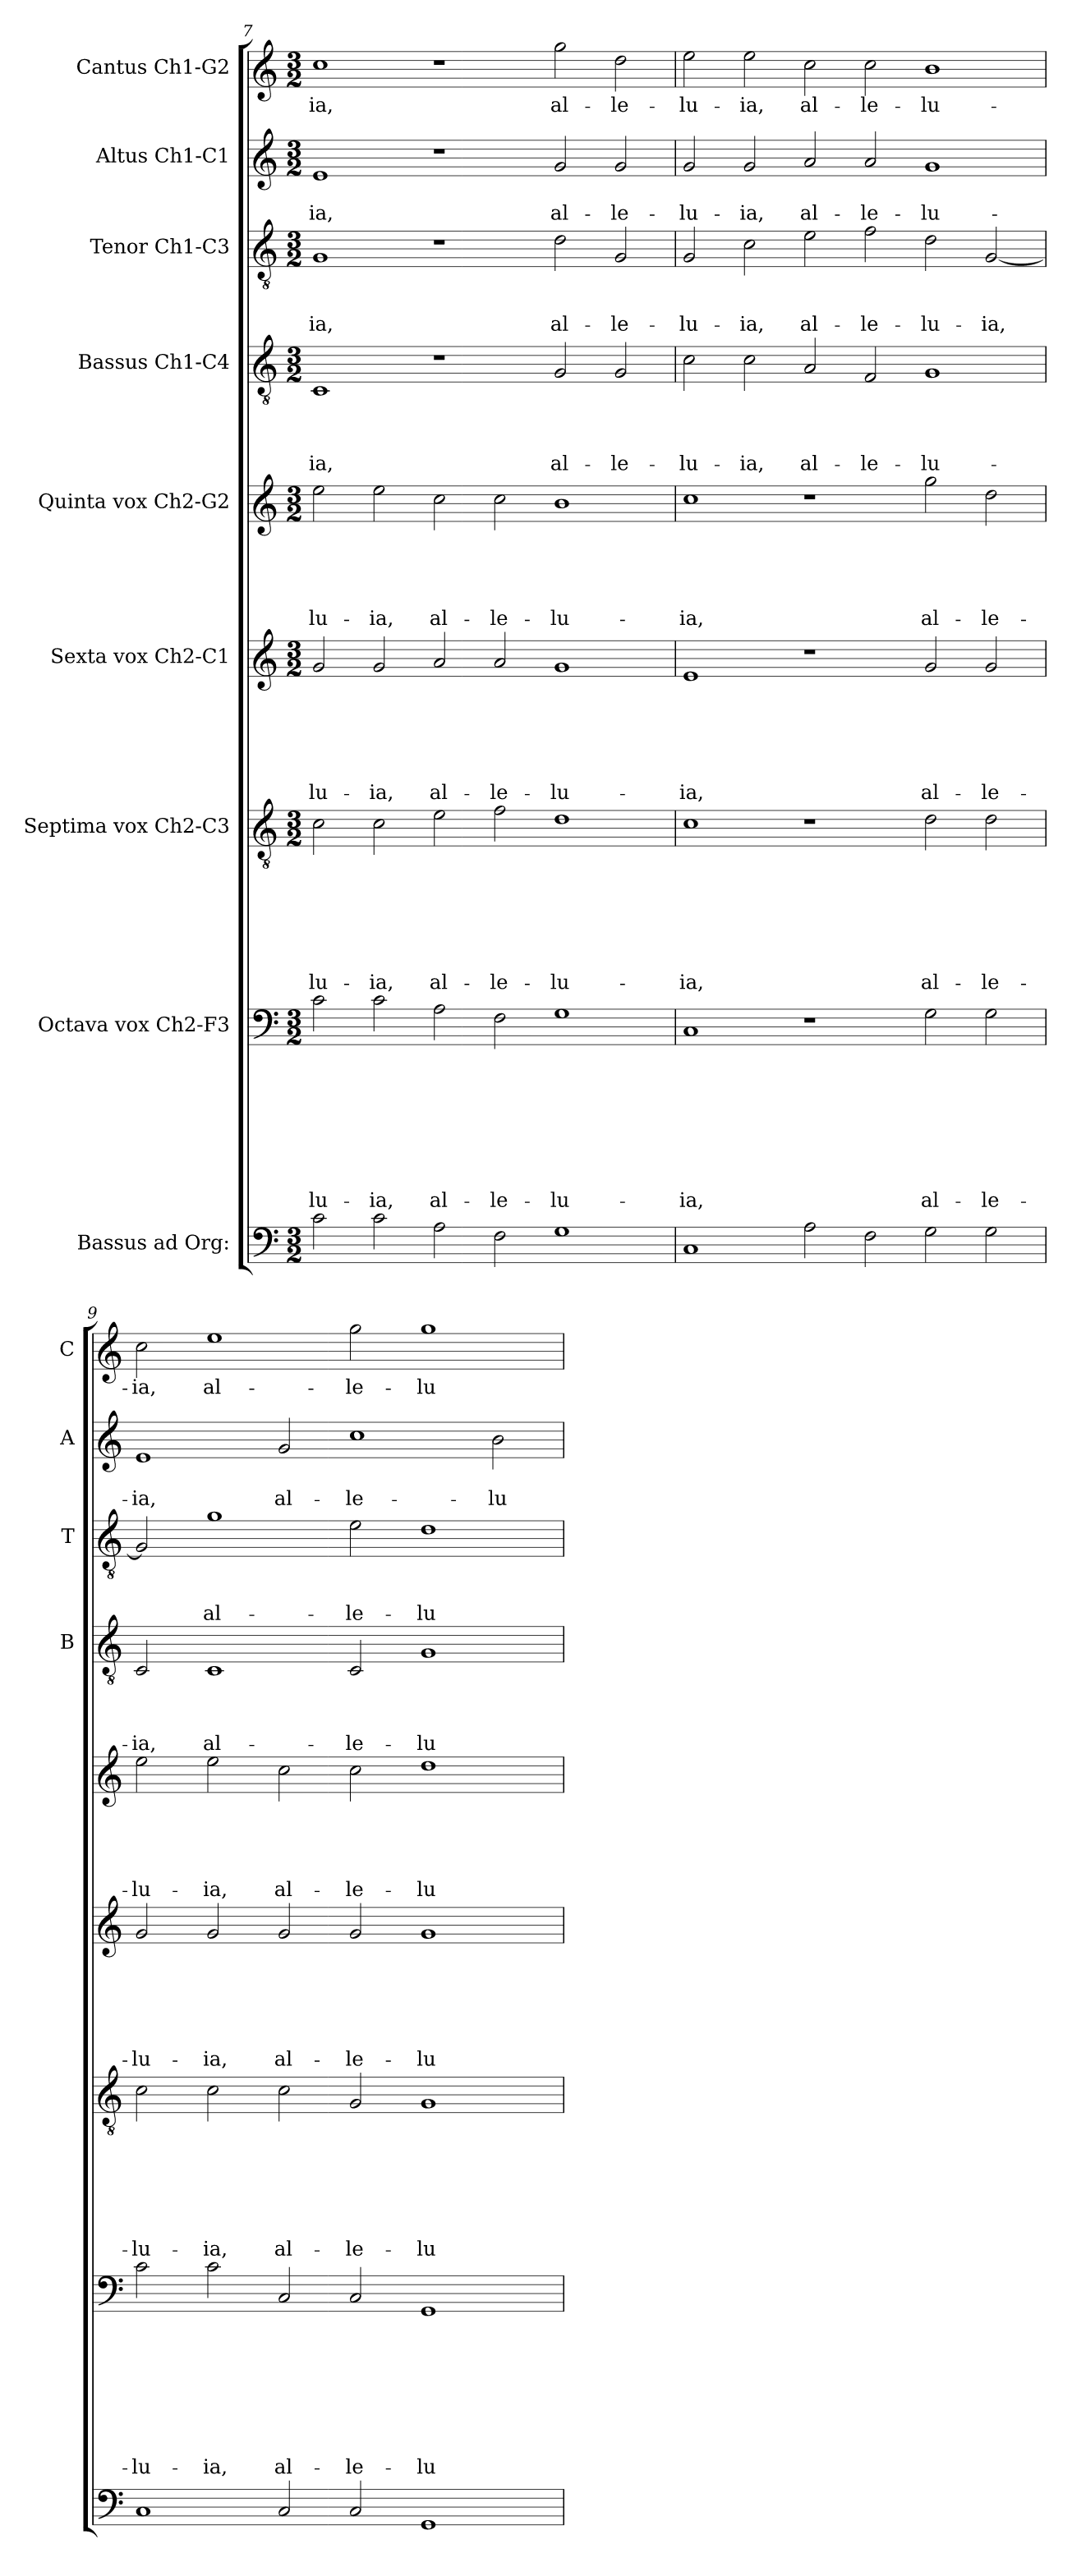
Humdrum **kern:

**kern	**kern	**text	**text	**text	**text	**text	**text	**text	**text	**kern	**text	**text	**text	**text	**text	**text	**text	**kern	**text	**text	**text	**text	**text	**text	**kern	**text	**text	**text	**text	**text	**kern	**text	**text	**text	**text	**kern	**text	**text	**text	**kern	**text	**text	**kern	**text
*part9	*part8	*part8	*part8	*part8	*part8	*part8	*part8	*part8	*part8	*part7	*part7	*part7	*part7	*part7	*part7	*part7	*part7	*part6	*part6	*part6	*part6	*part6	*part6	*part6	*part5	*part5	*part5	*part5	*part5	*part5	*part4	*part4	*part4	*part4	*part4	*part3	*part3	*part3	*part3	*part2	*part2	*part2	*part1	*part1
*staff9	*staff8	*staff8	*staff8	*staff8	*staff8	*staff8	*staff8	*staff8	*staff8	*staff7	*staff7	*staff7	*staff7	*staff7	*staff7	*staff7	*staff7	*staff6	*staff6	*staff6	*staff6	*staff6	*staff6	*staff6	*staff5	*staff5	*staff5	*staff5	*staff5	*staff5	*staff4	*staff4	*staff4	*staff4	*staff4	*staff3	*staff3	*staff3	*staff3	*staff2	*staff2	*staff2	*staff1	*staff1
*I"Bassus ad Org:	*I"Octava vox Ch2-F3	*	*	*	*	*	*	*	*	*I"Septima vox Ch2-C3	*	*	*	*	*	*	*	*I"Sexta vox Ch2-C1	*	*	*	*	*	*	*I"Quinta vox Ch2-G2	*	*	*	*	*	*I"Bassus Ch1-C4	*	*	*	*	*I"Tenor Ch1-C3	*	*	*	*I"Altus Ch1-C1	*	*	*I"Cantus Ch1-G2	*
*	*	*	*	*	*	*	*	*	*	*	*	*	*	*	*	*	*	*	*	*	*	*	*	*	*	*	*	*	*	*	*I'B	*	*	*	*	*I'T	*	*	*	*I'A	*	*	*I'C	*
*clefF4	*clefF4	*	*	*	*	*	*	*	*	*clefGv2	*	*	*	*	*	*	*	*clefG2	*	*	*	*	*	*	*clefG2	*	*	*	*	*	*clefGv2	*	*	*	*	*clefGv2	*	*	*	*clefG2	*	*	*clefG2	*
*k[]	*k[]	*	*	*	*	*	*	*	*	*k[]	*	*	*	*	*	*	*	*k[]	*	*	*	*	*	*	*k[]	*	*	*	*	*	*k[]	*	*	*	*	*k[]	*	*	*	*k[]	*	*	*k[]	*
*C:	*C:	*	*	*	*	*	*	*	*	*C:	*	*	*	*	*	*	*	*C:	*	*	*	*	*	*	*C:	*	*	*	*	*	*C:	*	*	*	*	*C:	*	*	*	*C:	*	*	*C:	*
*M3/2	*M3/2	*	*	*	*	*	*	*	*	*M3/2	*	*	*	*	*	*	*	*M3/2	*	*	*	*	*	*	*M3/2	*	*	*	*	*	*M3/2	*	*	*	*	*M3/2	*	*	*	*M3/2	*	*	*M3/2	*
=7	=7	=7	=7	=7	=7	=7	=7	=7	=7	=7	=7	=7	=7	=7	=7	=7	=7	=7	=7	=7	=7	=7	=7	=7	=7	=7	=7	=7	=7	=7	=7	=7	=7	=7	=7	=7	=7	=7	=7	=7	=7	=7	=7	=7
!	!	!	!	!	!	!	!	!	!LO:LY:b	!	!	!	!	!	!	!	!LO:LY:b	!	!	!	!	!	!	!LO:LY:b	!	!	!	!	!	!LO:LY:b	!	!	!	!	!LO:LY:b	!	!	!	!LO:LY:b	!	!	!LO:LY:b	!	!LO:LY:b
2c\	2c\	.	.	.	.	.	.	.	-lu-	2c\	.	.	.	.	.	.	-lu-	2g/	.	.	.	.	.	-lu-	2ee\	.	.	.	.	-lu-	1C	.	.	.	-ia,	1G	.	.	-ia,	1e	.	-ia,	1cc	-ia,
!	!	!	!	!	!	!	!	!	!LO:LY:b	!	!	!	!	!	!	!	!LO:LY:b	!	!	!	!	!	!	!LO:LY:b	!	!	!	!	!	!LO:LY:b	!	!	!	!	!	!	!	!	!	!	!	!	!	!
2c\	2c\	.	.	.	.	.	.	.	-ia,	2c\	.	.	.	.	.	.	-ia,	2g/	.	.	.	.	.	-ia,	2ee\	.	.	.	.	-ia,	.	.	.	.	.	.	.	.	.	.	.	.	.	.
!	!	!	!	!	!	!	!	!	!LO:LY:b	!	!	!	!	!	!	!	!LO:LY:b	!	!	!	!	!	!	!LO:LY:b	!	!	!	!	!	!LO:LY:b	!	!	!	!	!	!	!	!	!	!	!	!	!	!
2A\	2A\	.	.	.	.	.	.	.	al-	2e\	.	.	.	.	.	.	al-	2a/	.	.	.	.	.	al-	2cc\	.	.	.	.	al-	1r	.	.	.	.	1r	.	.	.	1r	.	.	1r	.
!	!	!	!	!	!	!	!	!	!LO:LY:b	!	!	!	!	!	!	!	!LO:LY:b	!	!	!	!	!	!	!LO:LY:b	!	!	!	!	!	!LO:LY:b	!	!	!	!	!	!	!	!	!	!	!	!	!	!
2F\	2F\	.	.	.	.	.	.	.	-le-	2f\	.	.	.	.	.	.	-le-	2a/	.	.	.	.	.	-le-	2cc\	.	.	.	.	-le-	.	.	.	.	.	.	.	.	.	.	.	.	.	.
!	!	!	!	!	!	!	!	!	!LO:LY:b	!	!	!	!	!	!	!	!LO:LY:b	!	!	!	!	!	!	!LO:LY:b	!	!	!	!	!	!LO:LY:b	!	!	!	!	!LO:LY:b	!	!	!	!LO:LY:b	!	!	!LO:LY:b	!	!LO:LY:b
1G	1G	.	.	.	.	.	.	.	-lu-	1d	.	.	.	.	.	.	-lu-	1g	.	.	.	.	.	-lu-	1b	.	.	.	.	-lu-	2G/	.	.	.	al-	2d\	.	.	al-	2g/	.	al-	2gg\	al-
!	!	!	!	!	!	!	!	!	!	!	!	!	!	!	!	!	!	!	!	!	!	!	!	!	!	!	!	!	!	!	!	!	!	!	!LO:LY:b	!	!	!	!LO:LY:b	!	!	!LO:LY:b	!	!LO:LY:b
.	.	.	.	.	.	.	.	.	.	.	.	.	.	.	.	.	.	.	.	.	.	.	.	.	.	.	.	.	.	.	2G/	.	.	.	-le-	2G/	.	.	-le-	2g/	.	-le-	2dd\	-le-
=8	=8	=8	=8	=8	=8	=8	=8	=8	=8	=8	=8	=8	=8	=8	=8	=8	=8	=8	=8	=8	=8	=8	=8	=8	=8	=8	=8	=8	=8	=8	=8	=8	=8	=8	=8	=8	=8	=8	=8	=8	=8	=8	=8	=8
!	!	!	!	!	!	!	!	!	!LO:LY:b	!	!	!	!	!	!	!	!LO:LY:b	!	!	!	!	!	!	!LO:LY:b	!	!	!	!	!	!LO:LY:b	!	!	!	!	!LO:LY:b	!	!	!	!LO:LY:b	!	!	!LO:LY:b	!	!LO:LY:b
1C	1C	.	.	.	.	.	.	.	-ia,	1c	.	.	.	.	.	.	-ia,	1e	.	.	.	.	.	-ia,	1cc	.	.	.	.	-ia,	2c\	.	.	.	-lu-	2G/	.	.	-lu-	2g/	.	-lu-	2ee\	-lu-
!	!	!	!	!	!	!	!	!	!	!	!	!	!	!	!	!	!	!	!	!	!	!	!	!	!	!	!	!	!	!	!	!	!	!	!LO:LY:b	!	!	!	!LO:LY:b	!	!	!LO:LY:b	!	!LO:LY:b
.	.	.	.	.	.	.	.	.	.	.	.	.	.	.	.	.	.	.	.	.	.	.	.	.	.	.	.	.	.	.	2c\	.	.	.	-ia,	2c\	.	.	-ia,	2g/	.	-ia,	2ee\	-ia,
!	!	!	!	!	!	!	!	!	!	!	!	!	!	!	!	!	!	!	!	!	!	!	!	!	!	!	!	!	!	!	!	!	!	!	!LO:LY:b	!	!	!	!LO:LY:b	!	!	!LO:LY:b	!	!LO:LY:b
2A\	1r	.	.	.	.	.	.	.	.	1r	.	.	.	.	.	.	.	1r	.	.	.	.	.	.	1r	.	.	.	.	.	2A/	.	.	.	al-	2e\	.	.	al-	2a/	.	al-	2cc\	al-
!	!	!	!	!	!	!	!	!	!	!	!	!	!	!	!	!	!	!	!	!	!	!	!	!	!	!	!	!	!	!	!	!	!	!	!LO:LY:b	!	!	!	!LO:LY:b	!	!	!LO:LY:b	!	!LO:LY:b
2F\	.	.	.	.	.	.	.	.	.	.	.	.	.	.	.	.	.	.	.	.	.	.	.	.	.	.	.	.	.	.	2F/	.	.	.	-le-	2f\	.	.	-le-	2a/	.	-le-	2cc\	-le-
!	!	!	!	!	!	!	!	!	!LO:LY:b	!	!	!	!	!	!	!	!LO:LY:b	!	!	!	!	!	!	!LO:LY:b	!	!	!	!	!	!LO:LY:b	!	!	!	!	!LO:LY:b	!	!	!	!LO:LY:b	!	!	!LO:LY:b	!	!LO:LY:b
2G\	2G\	.	.	.	.	.	.	.	al-	2d\	.	.	.	.	.	.	al-	2g/	.	.	.	.	.	al-	2gg\	.	.	.	.	al-	1G	.	.	.	-lu-	2d\	.	.	-lu-	1g	.	-lu-	1b	-lu-
!	!	!	!	!	!	!	!	!	!LO:LY:b	!	!	!	!	!	!	!	!LO:LY:b	!	!	!	!	!	!	!LO:LY:b	!	!	!	!	!	!LO:LY:b	!	!	!	!	!	!	!	!	!LO:LY:b	!	!	!	!	!
2G\	2G\	.	.	.	.	.	.	.	-le-	2d\	.	.	.	.	.	.	-le-	2g/	.	.	.	.	.	-le-	2dd\	.	.	.	.	-le-	.	.	.	.	.	[2G/	.	.	-ia,	.	.	.	.	.
=9	=9	=9	=9	=9	=9	=9	=9	=9	=9	=9	=9	=9	=9	=9	=9	=9	=9	=9	=9	=9	=9	=9	=9	=9	=9	=9	=9	=9	=9	=9	=9	=9	=9	=9	=9	=9	=9	=9	=9	=9	=9	=9	=9	=9
!	!	!	!	!	!	!	!	!	!LO:LY:b	!	!	!	!	!	!	!	!LO:LY:b	!	!	!	!	!	!	!LO:LY:b	!	!	!	!	!	!LO:LY:b	!	!	!	!	!LO:LY:b	!	!	!	!	!	!	!LO:LY:b	!	!LO:LY:b
1C	2c\	.	.	.	.	.	.	.	-lu-	2c\	.	.	.	.	.	.	-lu-	2g/	.	.	.	.	.	-lu-	2ee\	.	.	.	.	-lu-	2C/	.	.	.	-ia,	2G/]	.	.	.	1e	.	-ia,	2cc\	-ia,
!	!	!	!	!	!	!	!	!	!LO:LY:b	!	!	!	!	!	!	!	!LO:LY:b	!	!	!	!	!	!	!LO:LY:b	!	!	!	!	!	!LO:LY:b	!	!	!	!	!LO:LY:b	!	!	!	!LO:LY:b	!	!	!	!	!LO:LY:b
.	2c\	.	.	.	.	.	.	.	-ia,	2c\	.	.	.	.	.	.	-ia,	2g/	.	.	.	.	.	-ia,	2ee\	.	.	.	.	-ia,	1C	.	.	.	al-	1g	.	.	al-	.	.	.	1ee	al-
!	!	!	!	!	!	!	!	!	!LO:LY:b	!	!	!	!	!	!	!	!LO:LY:b	!	!	!	!	!	!	!LO:LY:b	!	!	!	!	!	!LO:LY:b	!	!	!	!	!	!	!	!	!	!	!	!LO:LY:b	!	!
2C/	2C/	.	.	.	.	.	.	.	al-	2c\	.	.	.	.	.	.	al-	2g/	.	.	.	.	.	al-	2cc\	.	.	.	.	al-	.	.	.	.	.	.	.	.	.	2g/	.	al-	.	.
!	!	!	!	!	!	!	!	!	!LO:LY:b	!	!	!	!	!	!	!	!LO:LY:b	!	!	!	!	!	!	!LO:LY:b	!	!	!	!	!	!LO:LY:b	!	!	!	!	!LO:LY:b	!	!	!	!LO:LY:b	!	!	!LO:LY:b	!	!LO:LY:b
2C/	2C/	.	.	.	.	.	.	.	-le-	2G/	.	.	.	.	.	.	-le-	2g/	.	.	.	.	.	-le-	2cc\	.	.	.	.	-le-	2C/	.	.	.	-le-	2e\	.	.	-le-	1cc	.	-le-	2gg\	-le-
!	!	!	!	!	!	!	!	!	!LO:LY:b	!	!	!	!	!	!	!	!LO:LY:b	!	!	!	!	!	!	!LO:LY:b	!	!	!	!	!	!LO:LY:b	!	!	!	!	!LO:LY:b	!	!	!	!LO:LY:b	!	!	!	!	!LO:LY:b
1GG	1GG	.	.	.	.	.	.	.	-lu-	1G	.	.	.	.	.	.	-lu-	1g	.	.	.	.	.	-lu-	1dd	.	.	.	.	-lu-	1G	.	.	.	-lu-	1d	.	.	-lu-	.	.	.	1gg	-lu-
!	!	!	!	!	!	!	!	!	!	!	!	!	!	!	!	!	!	!	!	!	!	!	!	!	!	!	!	!	!	!	!	!	!	!	!	!	!	!	!	!	!	!LO:LY:b	!	!
.	.	.	.	.	.	.	.	.	.	.	.	.	.	.	.	.	.	.	.	.	.	.	.	.	.	.	.	.	.	.	.	.	.	.	.	.	.	.	.	2b\	.	-lu-	.	.
=	=	=	=	=	=	=	=	=	=	=	=	=	=	=	=	=	=	=	=	=	=	=	=	=	=	=	=	=	=	=	=	=	=	=	=	=	=	=	=	=	=	=	=	=
*-	*-	*-	*-	*-	*-	*-	*-	*-	*-	*-	*-	*-	*-	*-	*-	*-	*-	*-	*-	*-	*-	*-	*-	*-	*-	*-	*-	*-	*-	*-	*-	*-	*-	*-	*-	*-	*-	*-	*-	*-	*-	*-	*-	*-
